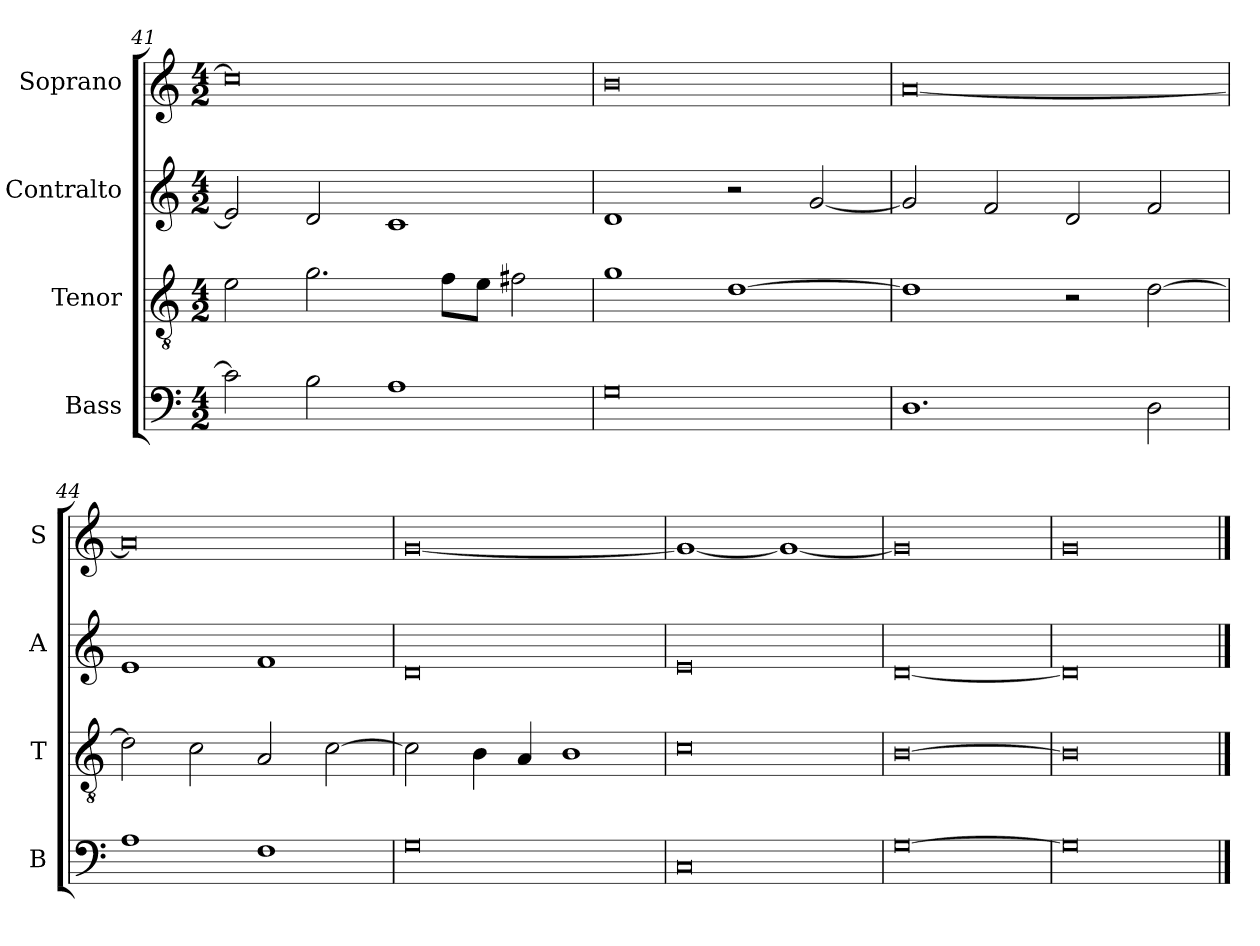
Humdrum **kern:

**kern	**kern	**kern	**kern
*part4	*part3	*part2	*part1
*staff4	*staff3	*staff2	*staff1
*I"Bass	*I"Tenor	*I"Contralto	*I"Soprano
*I'B	*I'T	*I'A	*I'S
*clefF4	*clefGv2	*clefG2	*clefG2
*k[]	*k[]	*k[]	*k[]
*G:mix	*G:mix	*G:mix	*G:mix
*M4/2	*M4/2	*M4/2	*M4/2
=41	=41	=41	=41
2c]	2e	2e]	0cc]
2B	2.g	2d	.
1A	.	1c	.
.	8f\L	.	.
.	8e\J	.	.
.	2f#X	.	.
=42	=42	=42	=42
0G	1g	1d	0b
.	[1d	2r	.
.	.	[2g	.
=43	=43	=43	=43
1.D	1d]	2g]	[0a
.	.	2f	.
.	2r	2d	.
2D	[2d	2f	.
=44	=44	=44	=44
1A	2d]	1e	0a]
.	2c	.	.
1F	2A	1f	.
.	[2c	.	.
=45	=45	=45	=45
0G	2c]	0d	[0g
.	4B	.	.
.	4A	.	.
.	1B	.	.
=46	=46	=46	=46
0C	0c	0e	1g_
.	.	.	1g_
=47	=47	=47	=47
[0G	[0B	[0d	0g]
=48	=48	=48	=48
0G]	0B]	0d]	0g
==	==	==	==
*-	*-	*-	*-
